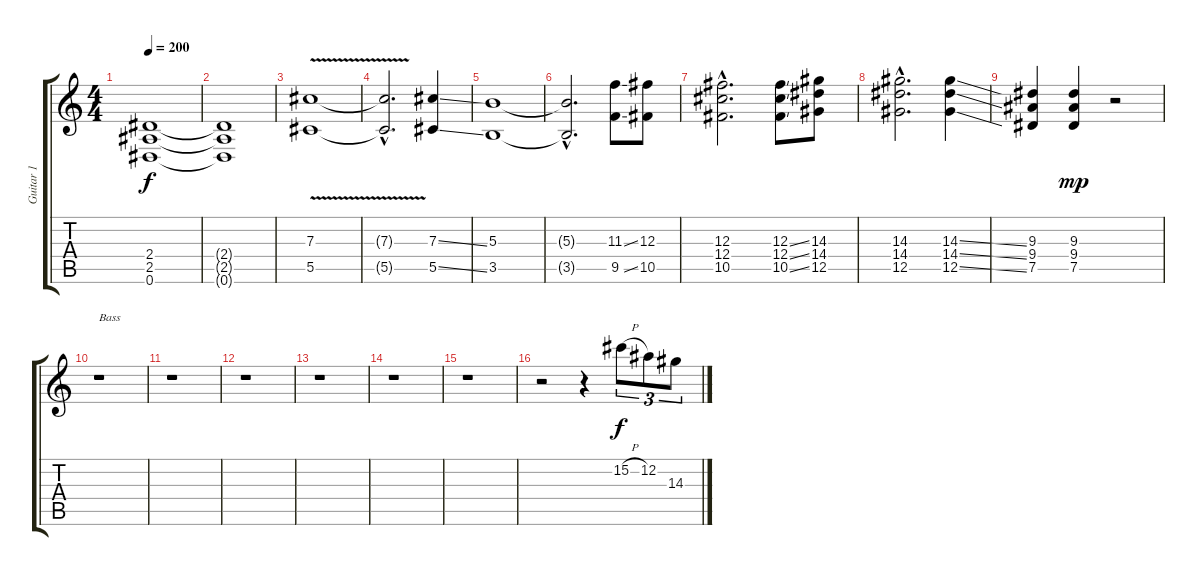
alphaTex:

\track ("Guitar 1" "Guitar 1") {instrument distortionguitar}
\staff {score tabs}
\tuning (Eb4 Bb3 Gb3 Db3 Ab2 Eb2) {hide}
\ts (4 4)
\tempo 200
\clef g2
\ks c
(2.4 2.5 0.6).1{dy f} |
(2.4{t} 2.5{t} 0.6{t}).1 |
(7.3{v} 5.5{v}).1 |
(7.3{hac t} 5.5{hac t}).2{d} (7.3{ss} 5.5{ss}).4 |
(5.3 3.5).1 |
(5.3{hac t} 3.5{hac t}).2{d} (11.3{ss} 9.5{ss}).8 (12.3 10.5).8 |
(12.3{hac} 12.4{hac} 10.5{hac}).2{d} (12.3{ss} 12.4{ss} 10.5{ss}).8 (14.3 14.4 12.5).8 |
(14.3{hac} 14.4{hac} 12.5{hac}).2{d} (14.3{ss} 14.4{ss} 12.5{ss}).4 |
(9.3 9.4 7.5).4 (9.3 9.4 7.5).4{dy mp} r.2 |
r.1{txt "Bass"} |
r.1 |
r.1 |
r.1 |
r.1 |
r.1 |
r.2 r.4 15.2{h}.8{tu (3 2) dy f} 12.2.8{tu (3 2)} 14.3.8{tu (3 2)}
